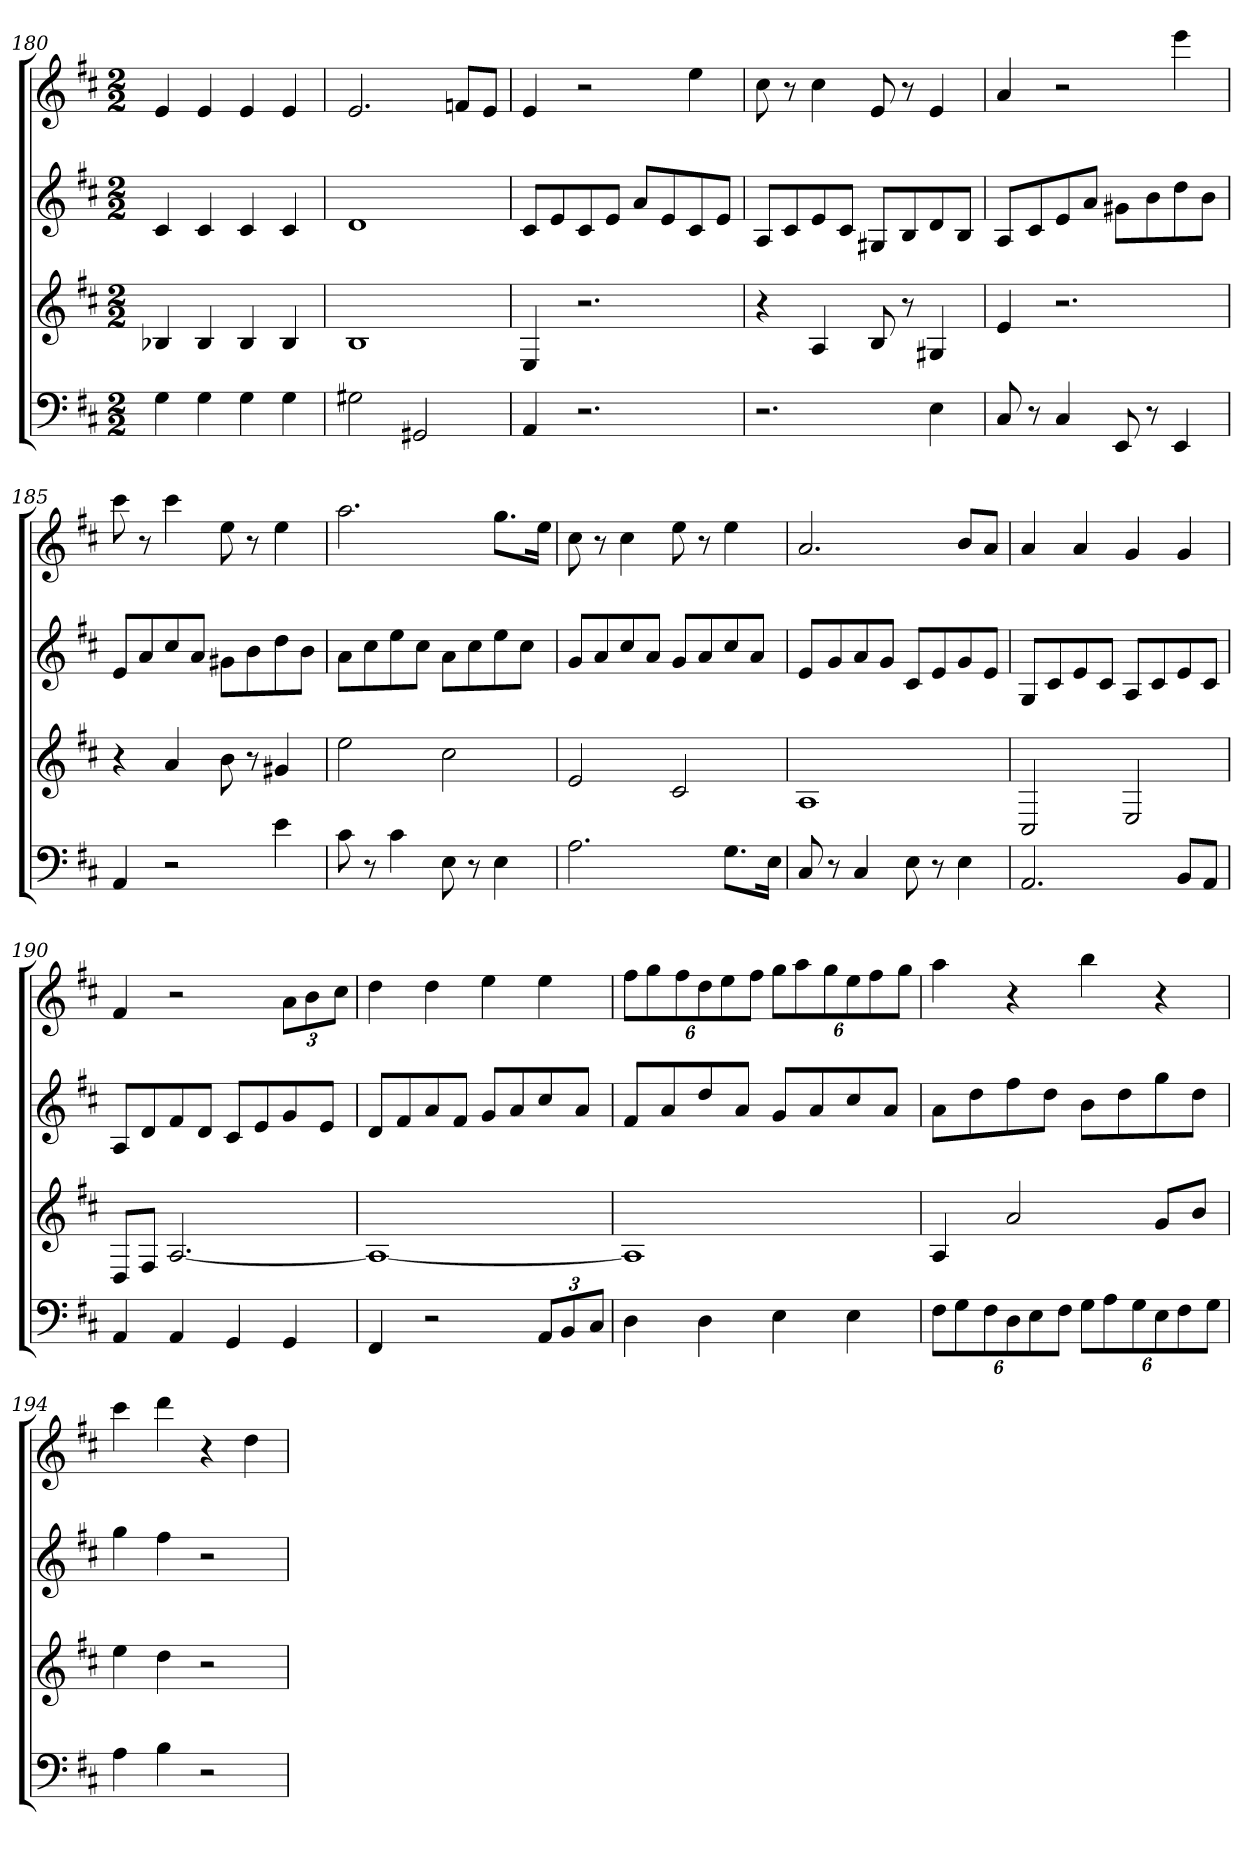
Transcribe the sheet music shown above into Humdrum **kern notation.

**kern	**kern	**kern	**kern
*part4	*part3	*part2	*part1
*staff4	*staff3	*staff2	*staff1
*k[f#c#]	*k[f#c#]	*k[f#c#]	*k[f#c#]
*D:	*D:	*D:	*D:
*M2/2	*M2/2	*M2/2	*M2/2
=180	=180	=180	=180
4G	4B-X	4c#	4e
4G	4B-	4c#	4e
4G	4B-	4c#	4e
4G	4B-	4c#	4e
=181	=181	=181	=181
2G#X	1B	1d	2.e
2GG#X	.	.	.
.	.	.	8fnL
.	.	.	8eJ
=182	=182	=182	=182
4AA	4E	8c#L	4e
.	.	8e	.
2.r	2.r	8c#	2r
.	.	8eJ	.
.	.	8aL	.
.	.	8e	.
.	.	8c#	4ee
.	.	8eJ	.
=183	=183	=183	=183
2.r	4r	8AL	8cc#
.	.	8c#	8r
.	4A	8e	4cc#
.	.	8c#J	.
.	8B	8G#XL	8e
.	8r	8B	8r
4E	4G#X	8d	4e
.	.	8BJ	.
=184	=184	=184	=184
8C#	4e	8AL	4a
8r	.	8c#	.
4C#	2.r	8e	2r
.	.	8aJ	.
8EE	.	8g#XL	.
8r	.	8b	.
4EE	.	8dd	4eee
.	.	8bJ	.
=185	=185	=185	=185
4AA	4r	8eL	8ccc#
.	.	8a	8r
2r	4a	8cc#	4ccc#
.	.	8aJ	.
.	8b	8g#XL	8ee
.	8r	8b	8r
4e	4g#X	8dd	4ee
.	.	8bJ	.
=186	=186	=186	=186
8c#	2ee	8aL	2.aa
8r	.	8cc#	.
4c#	.	8ee	.
.	.	8cc#J	.
8E	2cc#	8aL	.
8r	.	8cc#	.
4E	.	8ee	8.ggL
.	.	8cc#J	.
.	.	.	16eeJk
=187	=187	=187	=187
2.A	2e	8gL	8cc#
.	.	8a	8r
.	.	8cc#	4cc#
.	.	8aJ	.
.	2c#	8gL	8ee
.	.	8a	8r
8.GL	.	8cc#	4ee
.	.	8aJ	.
16EJk	.	.	.
=188	=188	=188	=188
8C#	1A	8eL	2.a
8r	.	8g	.
4C#	.	8a	.
.	.	8gJ	.
8E	.	8c#L	.
8r	.	8e	.
4E	.	8g	8bL
.	.	8eJ	8aJ
=189	=189	=189	=189
2.AA	2C#	8GL	4a
.	.	8c#	.
.	.	8e	4a
.	.	8c#J	.
.	2E	8AL	4g
.	.	8c#	.
8BBL	.	8e	4g
8AAJ	.	8c#J	.
=190	=190	=190	=190
4AA	8DL	8AL	4f#
.	8F#J	8d	.
4AA	[2.A	8f#	2r
.	.	8dJ	.
4GG	.	8c#L	.
.	.	8e	.
4GG	.	8g	12aL
.	.	.	12b
.	.	8eJ	.
.	.	.	12cc#J
=191	=191	=191	=191
4FF#	1A_	8dL	4dd
.	.	8f#	.
2r	.	8a	4dd
.	.	8f#J	.
.	.	8gL	4ee
.	.	8a	.
12AAL	.	8cc#	4ee
12BB	.	.	.
.	.	8aJ	.
12C#J	.	.	.
=192	=192	=192	=192
4D	1A]	8f#L	12ff#L
.	.	.	12gg
.	.	8a	.
.	.	.	12ff#
4D	.	8dd	12dd
.	.	.	12ee
.	.	8aJ	.
.	.	.	12ff#J
4E	.	8gL	12ggL
.	.	.	12aa
.	.	8a	.
.	.	.	12gg
4E	.	8cc#	12ee
.	.	.	12ff#
.	.	8aJ	.
.	.	.	12ggJ
=193	=193	=193	=193
12F#L	4A	8aL	4aa
12G	.	.	.
.	.	8dd	.
12F#	.	.	.
12D	2a	8ff#	4r
12E	.	.	.
.	.	8ddJ	.
12F#J	.	.	.
12GL	.	8bL	4bb
12A	.	.	.
.	.	8dd	.
12G	.	.	.
12E	8gL	8gg	4r
12F#	.	.	.
.	8bJ	8ddJ	.
12GJ	.	.	.
=194	=194	=194	=194
4A	4ee	4gg	4ccc#
4B	4dd	4ff#	4ddd
2r	2r	2r	4r
.	.	.	4dd
=	=	=	=
*-	*-	*-	*-
